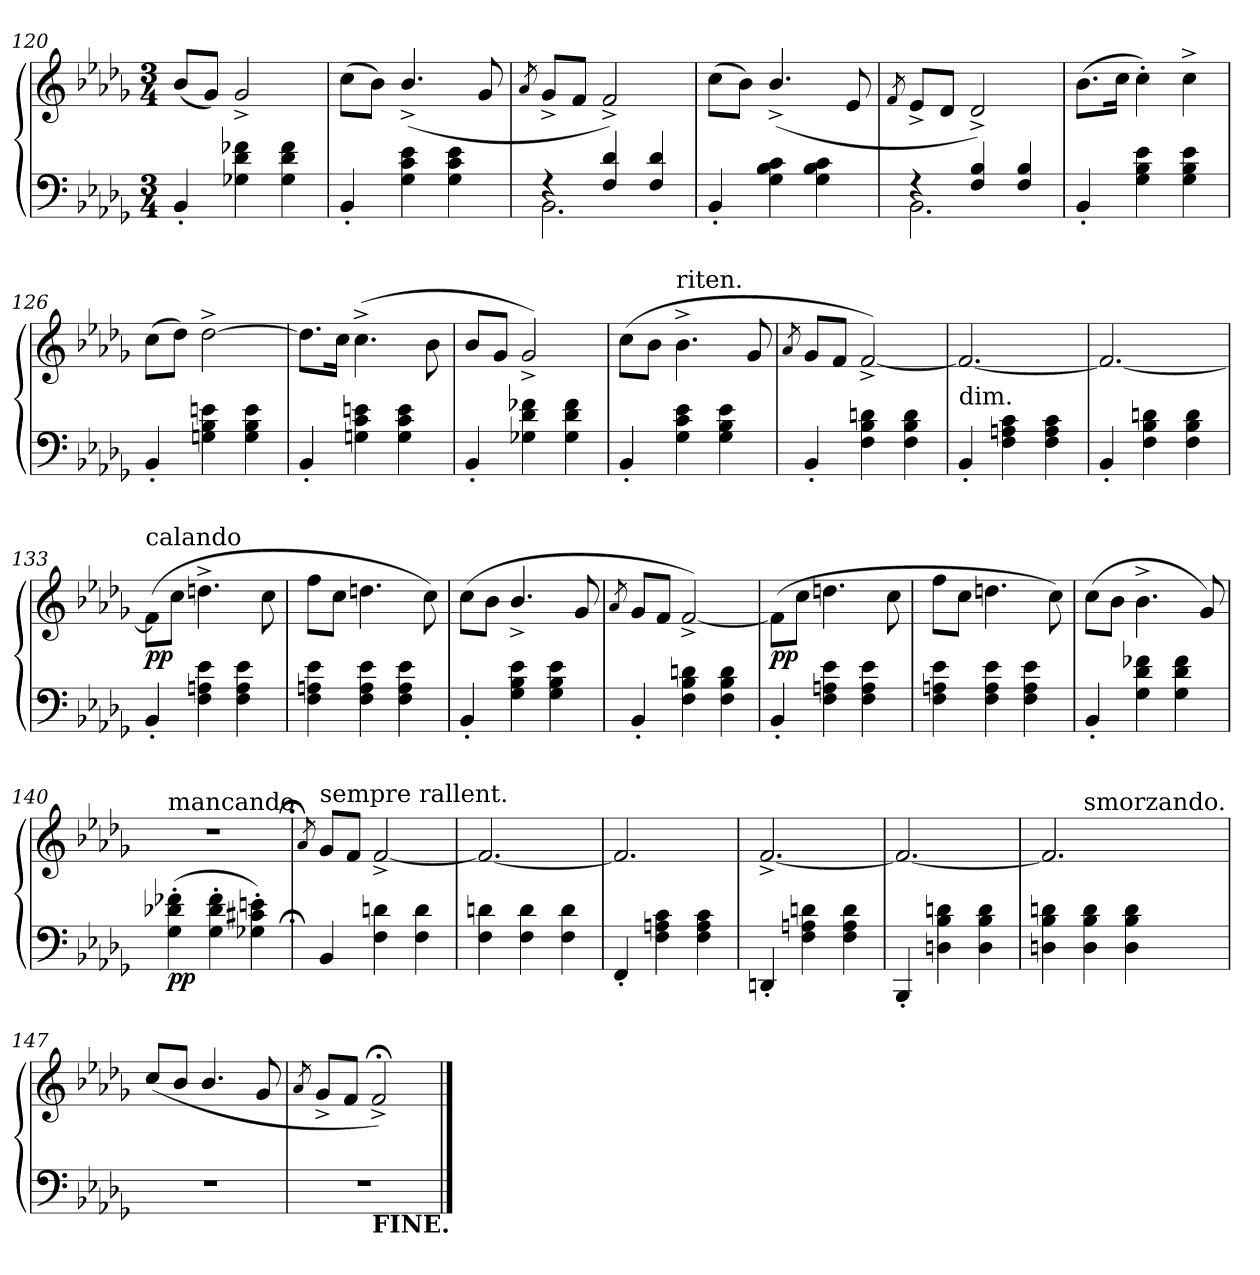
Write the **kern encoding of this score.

**kern	**kern	**dynam
*part1	*part1	*part1
*staff2	*staff1	*staff1/2
*clefF4	*clefG2	*
*k[b-e-a-d-g-]	*k[b-e-a-d-g-]	*
*b-:	*b-:	*
*M3/4	*M3/4	*
=120	=120	=120
4BB-'<	(8b-L	.
.	8g-J)	.
4f-X 4d- 4G-X	2g-^<	.
4f- 4d- 4G-	.	.
=121	=121	=121
4BB-'<	(8ccL	.
.	8b-J)	.
4e- 4c 4G-	(>4.b-^</	.
4e- 4c 4G-	.	.
.	8g-	.
=122	=122	=122
.	8qa-/	.
*^	*	*
4rF	2.BB-	8g-^<L	.
.	.	8fJ	.
4d- 4F	.	2f^<)	.
4d- 4F	.	.	.
*v	*v	*	*
=123	=123	=123
4BB-'<	(8ccL	.
.	8b-J)	.
4c 4B- 4G-	(>4.b-^</	.
4c 4B- 4G-	.	.
.	8e-	.
=124	=124	=124
.	8qf/	.
*^	*	*
4rF	2.BB-	8e-^<L	.
.	.	8d-J	.
4B- 4F	.	2d-^<)	.
4B- 4F	.	.	.
*v	*v	*	*
=125	=125	=125
4BB-'<	(8.b-L	.
.	16ccJk	.
4e- 4B- 4G-	4cc'>)	.
4e- 4B- 4G-	4cc^>	.
=126	=126	=126
4BB-'<	(8ccL	.
.	8dd-J)	.
4en 4B- 4Gn	[2dd-^>	.
4e 4B- 4G	.	.
=127	=127	=127
4BB-'<	8.dd-L]	.
.	16ccJk	.
4en 4c 4Gn	(4.cc^>	.
4e 4c 4G	.	.
.	8b-	.
=128	=128	=128
4BB-'<	8b-L	.
.	8g-J	.
4f-X 4d- 4G-X	2g-^<)	.
4f- 4d- 4G-	.	.
=129	=129	=129
4BB-'<	(>8ccL	.
.	8b-J	.
!	!LO:TX:a:t=riten.	!
4e- 4c 4G-	4.b-^<	.
4e- 4B- 4G-	.	.
.	8g-	.
=130	=130	=130
.	8qa-/	.
4BB-'<	8g-L	.
.	8fJ	.
4dn 4B- 4F	[2f^<)	.
4d 4B- 4F	.	.
=131	=131	=131
!	!LO:TX:c:t=dim.	!
4BB-'<	2.f_	.
4c 4An 4F	.	.
4c 4A 4F	.	.
=132	=132	=132
4BB-'<	2.f_	.
4dn 4B- 4F	.	.
4d 4B- 4F	.	.
=133	=133	=133
!	!LO:TX:a:t=calando	!
4BB-'<	(8f\L]	pp
.	8ccJ	.
4e- 4An 4F	4.ddn^<	.
4e- 4A 4F	.	.
.	8cc	.
=134	=134	=134
4e- 4An 4F	8ffL	.
.	8ccJ	.
4e- 4A 4F	4.ddn	.
4e- 4A 4F	.	.
.	8cc)	.
=135	=135	=135
4BB-'<	(>8ccL	.
.	8b-J	.
4e- 4B- 4G-	4.b-^</	.
4e- 4B- 4G-	.	.
.	8g-	.
=136	=136	=136
.	8qa-/	.
4BB-'<	8g-L	.
.	8fJ	.
4dn 4B- 4F	[2f^<)	.
4d 4B- 4F	.	.
=137	=137	=137
4BB-'<	(8f\L]	pp
.	8ccJ	.
4e- 4An 4F	4.ddn	.
4e- 4A 4F	.	.
.	8cc	.
=138	=138	=138
4e- 4An 4F	8ffL	.
.	8ccJ	.
4e- 4A 4F	4.ddn	.
4e- 4A 4F	.	.
.	8cc)	.
=139	=139	=139
4BB-'<	(8ccL	.
.	8b-J	.
4f-X 4d- 4G-	4.b-^<	.
4f- 4d- 4G-	.	.
.	8g-)	.
=140	=140	=140
!	!LO:TX:a:t=mancando	!
!	!	!LO:DY:b=2
(>4f-X'> 4d-X'> 4G-'>	2.r	pp
4f-'> 4d-'> 4G-'>	.	.
4en'> 4c#X'> 4G-X'>)	.	.
=141;	=141;	=141;
.	8qa-/	.
!	!LO:TX:a:t=sempre rallent.	!
4BB-	8g-L	.
.	8fJ	.
4dn 4F	[2f^<	.
4d 4F	.	.
=142	=142	=142
4dn 4F	2.f_	.
4d 4F	.	.
4d 4F	.	.
=143	=143	=143
4FF'<	2.f]	.
4c 4An 4F	.	.
4c 4A 4F	.	.
=144	=144	=144
4DDn'<	[2.f^>	.
4dn 4An 4F	.	.
4d 4A 4F	.	.
=145	=145	=145
4BBB-'<	2.f_	.
4dn 4B- 4Dn	.	.
4d 4B- 4D	.	.
=146	=146	=146
*	*^	*
4d 4B- 4D	2.f]	4ryy	.
!	!	!LO:TX:a:t=smorzando.	!
4d 4B- 4D	.	1ryy	.
4d 4B- 4D	.	.	.
2ryy	2ryy	.	.
*	*v	*v	*
=147	=147	=147
2.r	(<8cc/L	.
.	8b-J	.
.	4.b-/	.
.	8g-	.
=148	=148	=148
.	8qa-/	.
*^	*	*
2.r	4ryy	8g-^<L	.
.	.	8fJ	.
!	!LO:TX:b:B:t=FINE.	!	!
.	2ryy	2f;<^<)	.
*v	*v	*	*
==	==	==
*-	*-	*-
